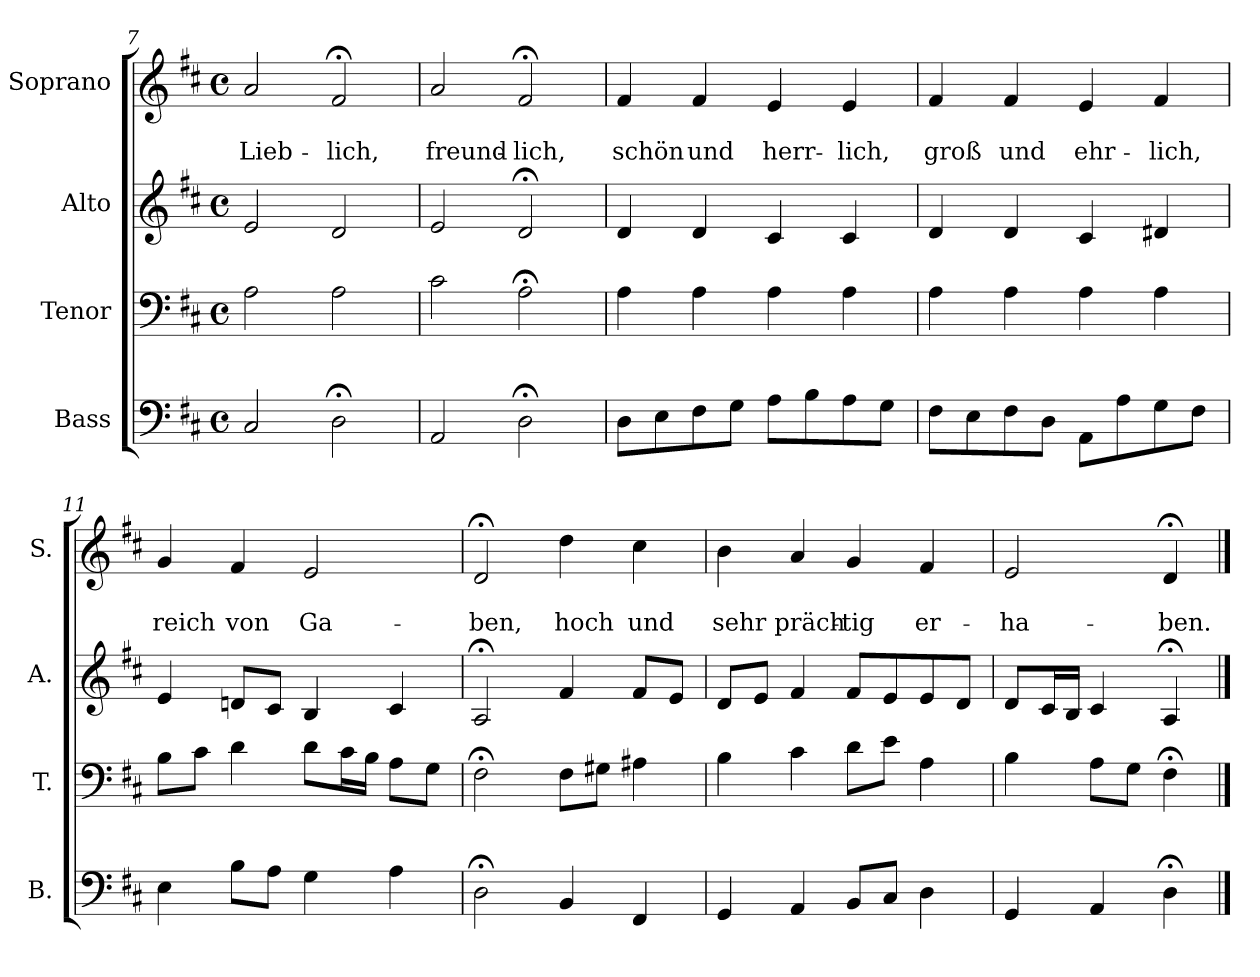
**kern	**kern	**kern	**kern	**text	**text
*part4	*part3	*part2	*part1	*part1	*part1
*staff4	*staff3	*staff2	*staff1	*staff1	*staff1
*I"Bass	*I"Tenor	*I"Alto	*I"Soprano	*	*
*I'B.	*I'T.	*I'A.	*I'S.	*	*
*clefF4	*clefF4	*clefG2	*clefG2	*	*
*k[f#c#]	*k[f#c#]	*k[f#c#]	*k[f#c#]	*	*
*D:	*D:	*D:	*D:	*	*
*M4/4	*M4/4	*M4/4	*M4/4	*	*
*met(c)	*met(c)	*met(c)	*met(c)	*	*
=7	=7	=7	=7	=7	=7
2C#/	2A\	2e/	2a/	.	Lieb-
2D;<\	2A\	2d/	2f#;</	.	-lich,
=8	=8	=8	=8	=8	=8
2AA/	2c#\	2e/	2a/	.	freund-
2D;<\	2A;<\	2d;</	2f#;</	.	-lich,
=9	=9	=9	=9	=9	=9
8D\L	4A\	4d/	4f#/	.	schön
8E\	.	.	.	.	.
8F#\	4A\	4d/	4f#/	.	und
8G\J	.	.	.	.	.
8A\L	4A\	4c#/	4e/	.	herr-
8B\	.	.	.	.	.
8A\	4A\	4c#/	4e/	.	-lich,
8G\J	.	.	.	.	.
!!LO:PB:g=z
=10	=10	=10	=10	=10	=10
8F#\L	4A\	4d/	4f#/	.	groß
8E\	.	.	.	.	.
8F#\	4A\	4d/	4f#/	.	und
8D\J	.	.	.	.	.
8AA\L	4A\	4c#/	4e/	.	ehr-
8A\	.	.	.	.	.
8G\	4A\	4d#X/	4f#/	.	-lich,
8F#\J	.	.	.	.	.
=11	=11	=11	=11	=11	=11
4E\	8B\L	4e/	4g/	.	reich
.	8c#\J	.	.	.	.
8B\L	4d\	8dn/L	4f#/	.	von
8A\J	.	8c#/J	.	.	.
4G\	8d\L	4B/	2e/	.	Ga-
.	16c#\L	.	.	.	.
.	16B\JJ	.	.	.	.
4A\	8A\L	4c#/	.	.	.
.	8G\J	.	.	.	.
=12	=12	=12	=12	=12	=12
2D;<\	2F#;<\	2A;</	2d;</	.	-ben,
4BB/	8F#\L	4f#/	4dd\	.	hoch
.	8G#X\J	.	.	.	.
4FF#/	4A#X\	8f#/L	4cc#\	.	und
.	.	8e/J	.	.	.
=13	=13	=13	=13	=13	=13
4GG/	4B\	8d/L	4b\	.	sehr
.	.	8e/J	.	.	.
4AA/	4c#\	4f#/	4a/	.	präch-
8BB/L	8d\L	8f#/L	4g/	.	-tig
8C#/J	8e\J	8e/	.	.	.
4D\	4A\	8e/	4f#/	.	er-
.	.	8d/J	.	.	.
=14	=14	=14	=14	=14	=14
4GG/	4B\	8d/L	2e/	.	-ha-
.	.	16c#/L	.	.	.
.	.	16B/JJ	.	.	.
4AA/	8A\L	4c#/	.	.	.
.	8G\J	.	.	.	.
4D;<\	4F#;<\	4A;</	4d;</	.	-ben.
==	==	==	==	==	==
*-	*-	*-	*-	*-	*-
